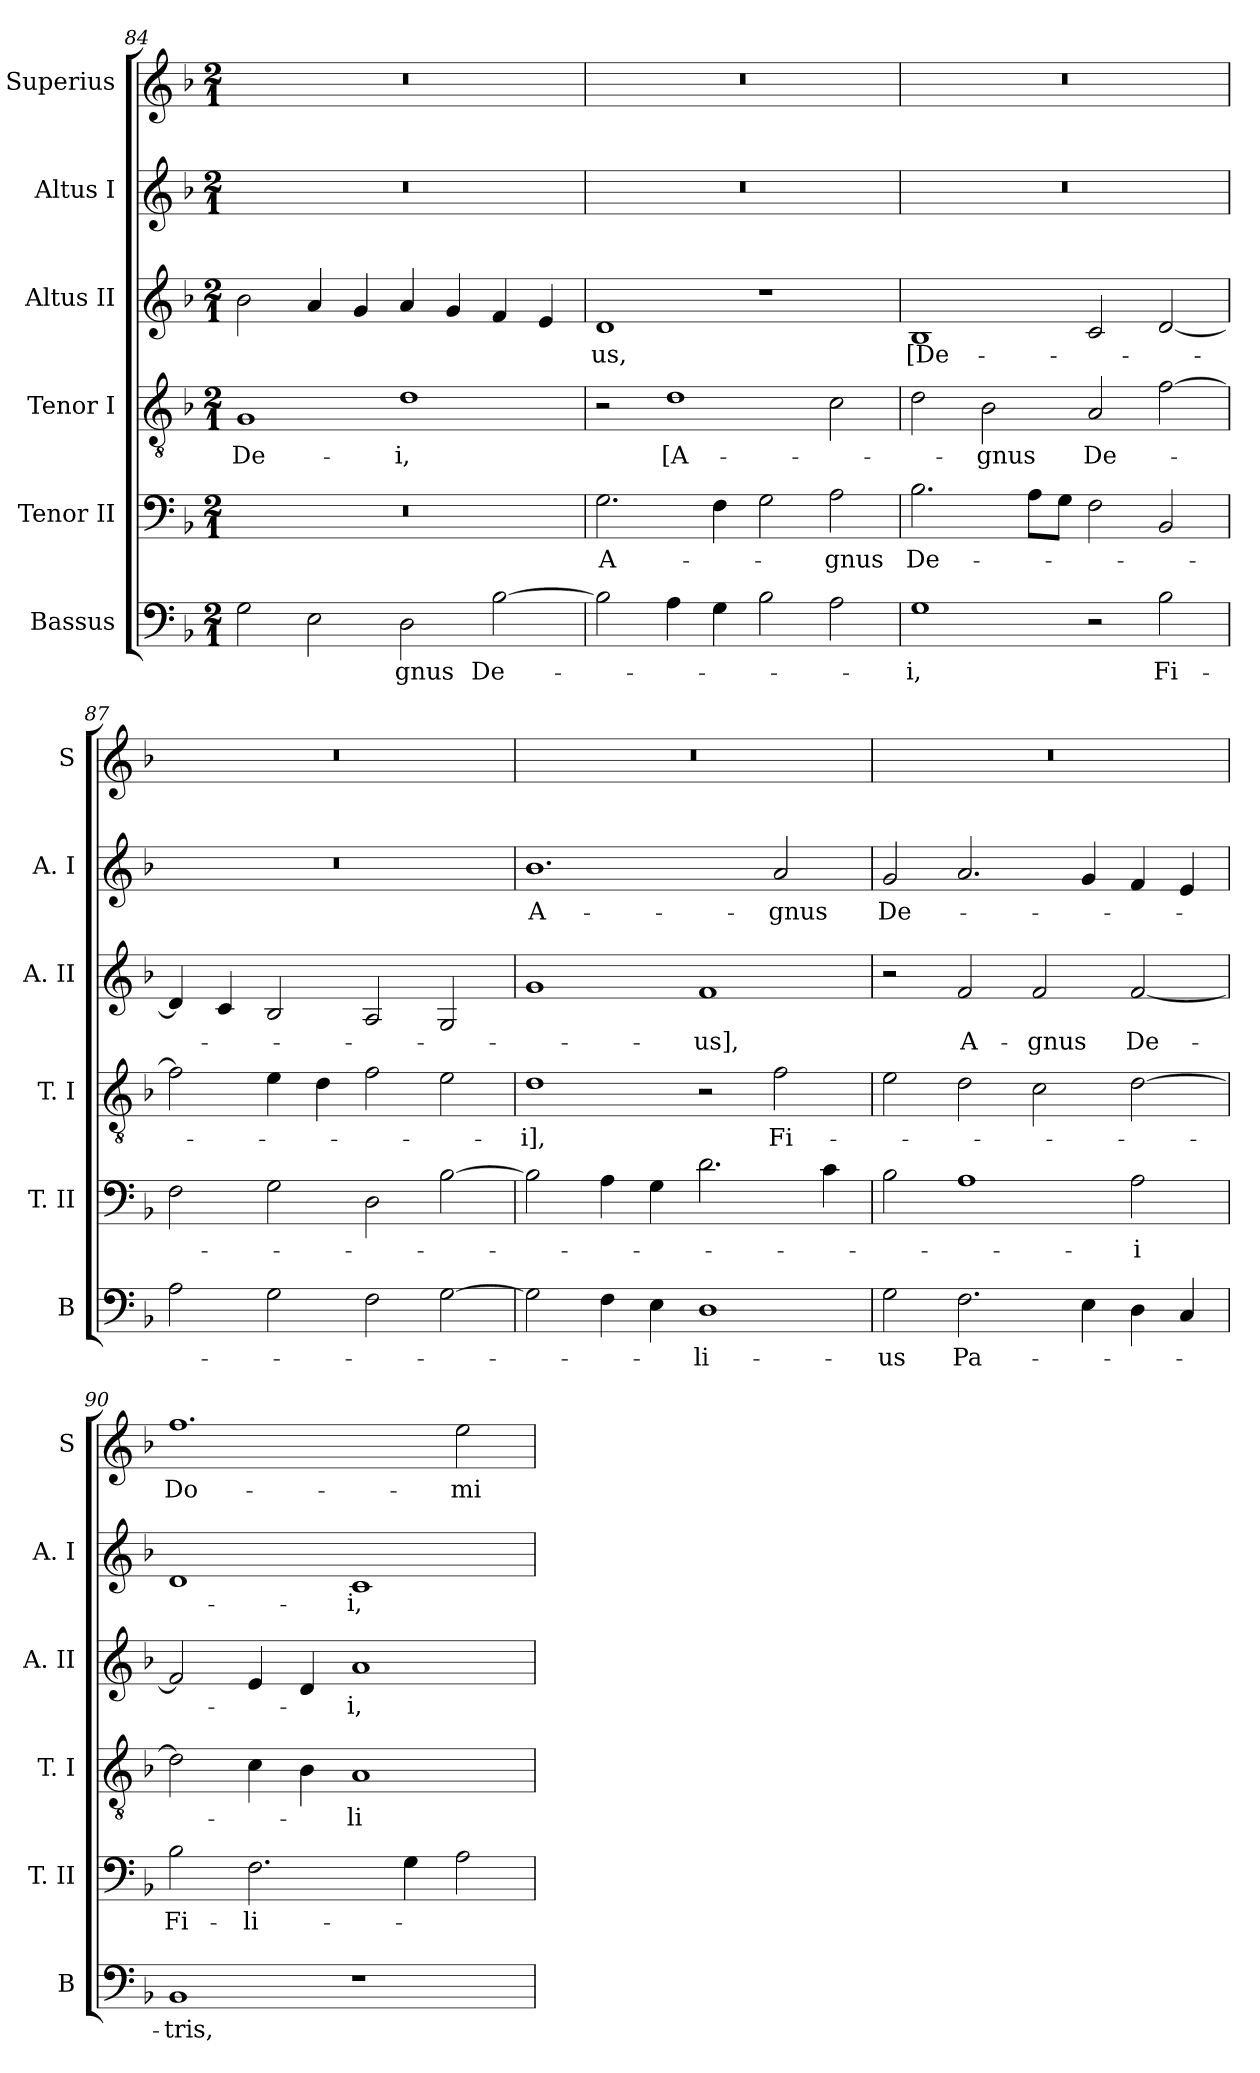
**kern	**text	**kern	**text	**kern	**text	**kern	**text	**kern	**text	**kern	**text
*part6	*part6	*part5	*part5	*part4	*part4	*part3	*part3	*part2	*part2	*part1	*part1
*staff6	*staff6	*staff5	*staff5	*staff4	*staff4	*staff3	*staff3	*staff2	*staff2	*staff1	*staff1
*I"Bassus	*	*I"Tenor II	*	*I"Tenor I	*	*I"Altus II	*	*I"Altus I	*	*I"Superius	*
*I'B	*	*I'T. II	*	*I'T. I	*	*I'A. II	*	*I'A. I	*	*I'S	*
*clefF4	*	*clefF4	*	*clefGv2	*	*clefG2	*	*clefG2	*	*clefG2	*
*k[b-]	*	*k[b-]	*	*k[b-]	*	*k[b-]	*	*k[b-]	*	*k[b-]	*
*F:	*	*F:	*	*F:	*	*F:	*	*F:	*	*F:	*
*M2/1	*	*M2/1	*	*M2/1	*	*M2/1	*	*M2/1	*	*M2/1	*
=84	=84	=84	=84	=84	=84	=84	=84	=84	=84	=84	=84
2G	.	0r	.	1G	De-	2b-	.	0r	.	0r	.
2E	.	.	.	.	.	4a	.	.	.	.	.
.	.	.	.	.	.	4g	.	.	.	.	.
2D	-gnus	.	.	1d	-i,	4a	.	.	.	.	.
.	.	.	.	.	.	4g	.	.	.	.	.
[2B-	De-	.	.	.	.	4f	.	.	.	.	.
.	.	.	.	.	.	4e	.	.	.	.	.
=85	=85	=85	=85	=85	=85	=85	=85	=85	=85	=85	=85
2B-]	.	2.G	A-	2r	.	1d	-us,	0r	.	0r	.
4A	.	.	.	1d	[A-	.	.	.	.	.	.
4G	.	4F	.	.	.	.	.	.	.	.	.
2B-	.	2G	.	.	.	1r	.	.	.	.	.
2A	.	2A	-gnus	2c	.	.	.	.	.	.	.
=86	=86	=86	=86	=86	=86	=86	=86	=86	=86	=86	=86
1G	-i,	2.B-	De-	2d	.	1B-	[De-	0r	.	0r	.
.	.	.	.	2B-	-gnus	.	.	.	.	.	.
.	.	8AL	.	.	.	.	.	.	.	.	.
.	.	8GJ	.	.	.	.	.	.	.	.	.
2r	.	2F	.	2A	De-	2c	.	.	.	.	.
2B-	Fi-	2BB-	.	[2f	.	[2d	.	.	.	.	.
=87	=87	=87	=87	=87	=87	=87	=87	=87	=87	=87	=87
2A	.	2F	.	2f]	.	4d]	.	0r	.	0r	.
.	.	.	.	.	.	4c	.	.	.	.	.
2G	.	2G	.	4e	.	2B-	.	.	.	.	.
.	.	.	.	4d	.	.	.	.	.	.	.
2F	.	2D	.	2f	.	2A	.	.	.	.	.
[2G	.	[2B-	.	2e	.	2G	.	.	.	.	.
=88	=88	=88	=88	=88	=88	=88	=88	=88	=88	=88	=88
2G]	.	2B-]	.	1d	-i],	1g	.	1.b-	A-	0r	.
4F	.	4A	.	.	.	.	.	.	.	.	.
4E	.	4G	.	.	.	.	.	.	.	.	.
1D	-li-	2.d	.	2r	.	1f	-us],	.	.	.	.
.	.	.	.	2f	Fi-	.	.	2a	-gnus	.	.
.	.	4c	.	.	.	.	.	.	.	.	.
=89	=89	=89	=89	=89	=89	=89	=89	=89	=89	=89	=89
2G	-us	2B-	.	2e	.	2r	.	2g	De-	0r	.
2.F	Pa-	1A	.	2d	.	2f	A-	2.a	.	.	.
.	.	.	.	2c	.	2f	-gnus	.	.	.	.
4E	.	.	.	.	.	.	.	4g	.	.	.
4D	.	2A	-i	[2d	.	[2f	De-	4f	.	.	.
4C	.	.	.	.	.	.	.	4e	.	.	.
=90	=90	=90	=90	=90	=90	=90	=90	=90	=90	=90	=90
1BB-	-tris,	2B-	Fi-	2d]	.	2f]	.	1d	.	1.ff	Do-
.	.	2.F	-li-	4c	.	4e	.	.	.	.	.
.	.	.	.	4B-	.	4d	.	.	.	.	.
1r	.	.	.	1A	-li-	1a	-i,	1c	-i,	.	.
.	.	4G	.	.	.	.	.	.	.	.	.
.	.	2A	.	.	.	.	.	.	.	2ee	-mi-
=	=	=	=	=	=	=	=	=	=	=	=
*-	*-	*-	*-	*-	*-	*-	*-	*-	*-	*-	*-
